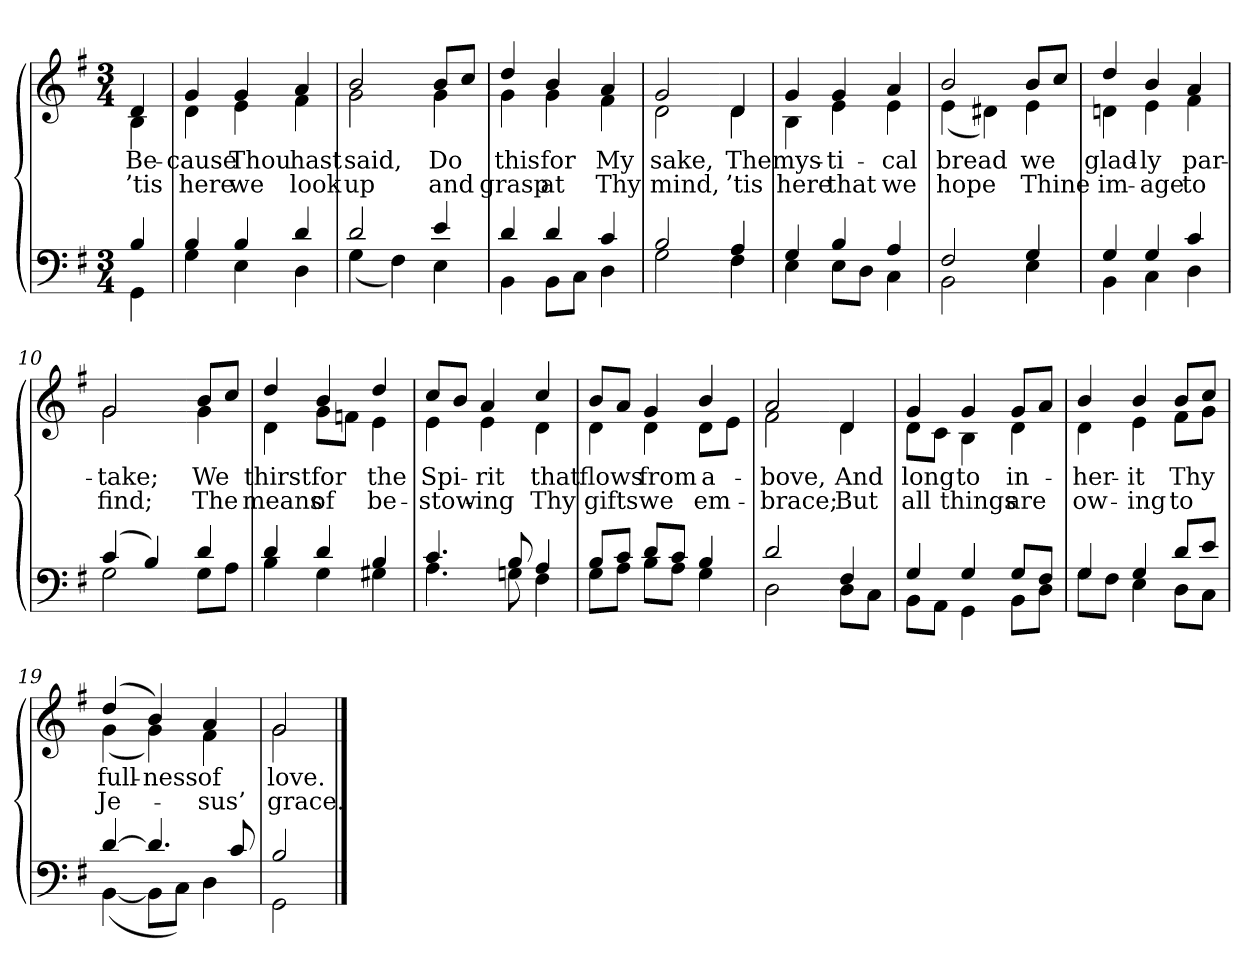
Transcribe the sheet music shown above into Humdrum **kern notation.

**kern	**kern	**text	**text
*part2	*part1	*part1	*part1
*staff2	*staff1	*staff1	*staff1
*clefF4	*clefG2	*	*
*k[f#]	*k[f#]	*	*
*M3/4	*M3/4	*	*
=1	=1	=1	=1
*^	*	*	*
!	!	!LO:TX:b:i:t=Verse	!	!
!	!	!	!LO:LY:b	!LO:LY:b
*	*	*^	*	*
4B/	4GG\	4d/	4B\	Be-	’tis
=2	=2	=2	=2	=2	=2
!	!	!	!	!LO:LY:b	!LO:LY:b
4B/	4G\	4g/	4d\	-cause	here
!	!	!	!	!LO:LY:b	!LO:LY:b
4B/	4E\	4g/	4e\	Thou	we
!	!	!	!	!LO:LY:b	!LO:LY:b
4d/	4D\	4a/	4f#\	hast	look
=3	=3	=3	=3	=3	=3
!	!	!	!	!LO:LY:b	!LO:LY:b
2d/	(<4G\	2b/	2g\	said,	up
.	4F#\)	.	.	.	.
!	!	!	!	!LO:LY:b	!LO:LY:b
4e/	4E\	8b/L	4g\	Do	and
.	.	8cc/J	.	.	.
=4	=4	=4	=4	=4	=4
!	!	!	!	!LO:LY:b	!LO:LY:b
4d/	4BB\	4dd/	4g\	this	grasp
!	!	!	!	!LO:LY:b	!LO:LY:b
4d/	8BB\L	4b/	4g\	for	at
.	8C\J	.	.	.	.
!	!	!	!	!LO:LY:b	!LO:LY:b
4c/	4D\	4a/	4f#\	My	Thy
=5	=5	=5	=5	=5	=5
!	!	!	!	!LO:LY:b	!LO:LY:b
2B/	2G\	2g/	2d\	sake,	mind,
!!LO:LB:g=z	!!
=6-	=6-	=6-	=6-	=6-	=6-
!	!	!	!	!LO:LY:b	!LO:LY:b
4A/	4F#\	4d/	4d\	The	’tis
=7	=7	=7	=7	=7	=7
!	!	!	!	!LO:LY:b	!LO:LY:b
4G/	4E\	4g/	4B\	mys-	here
!	!	!	!	!LO:LY:b	!LO:LY:b
4B/	8E\L	4g/	4e\	-ti-	that
.	8D\J	.	.	.	.
!	!	!	!	!LO:LY:b	!LO:LY:b
4A/	4C\	4a/	4e\	-cal	we
=8	=8	=8	=8	=8	=8
!	!	!	!	!LO:LY:b	!LO:LY:b
2F#/	2BB\	2b/	(<4e\	bread	hope
.	.	.	4d#X\)	.	.
!	!	!	!	!LO:LY:b	!LO:LY:b
4G/	4E\	8b/L	4e\	we	Thine
.	.	8cc/J	.	.	.
=9	=9	=9	=9	=9	=9
!	!	!	!	!LO:LY:b	!LO:LY:b
4G/	4BB\	4dd/	4dni\	glad-	im-
!	!	!	!	!LO:LY:b	!LO:LY:b
4G/	4C\	4b/	4e\	-ly	-age
!	!	!	!	!LO:LY:b	!LO:LY:b
4c/	4D\	4a/	4f#\	par-	to
=10	=10	=10	=10	=10	=10
!	!	!	!	!LO:LY:b	!LO:LY:b
(>4c/	2G\	2g/	2g\	-take;	find;
4B/)	.	.	.	.	.
!!LO:LB:g=z	!!
=11-	=11-	=11-	=11-	=11-	=11-
!	!	!	!	!LO:LY:b	!LO:LY:b
4d/	8G\L	8b/L	4g\	We	The
.	8A\J	8cc/J	.	.	.
=12	=12	=12	=12	=12	=12
!	!	!	!	!LO:LY:b	!LO:LY:b
4d/	4B\	4dd/	4d\	thirst	means
!	!	!	!	!LO:LY:b	!LO:LY:b
4d/	4G\	4b/	8g\L	for	of
.	.	.	8fn\J	.	.
!	!	!	!	!LO:LY:b	!LO:LY:b
4B/	4G#X\	4dd/	4e\	the	be-
=13	=13	=13	=13	=13	=13
!	!	!	!	!LO:LY:b	!LO:LY:b
4.c/	4.A\	8cc/L	4e\	Spi-	-stow-
.	.	8b/J	.	.	.
!	!	!	!	!LO:LY:b	!LO:LY:b
.	.	4a/	4e\	-rit	-ing
8B/	8Gni\	.	.	.	.
!	!	!	!	!LO:LY:b	!LO:LY:b
4A/	4F#\	4cc/	4d\	that	Thy
=14	=14	=14	=14	=14	=14
!	!	!	!	!LO:LY:b	!LO:LY:b
8B/L	8G\L	8b/L	4d\	flows	gifts
8c/J	8A\J	8a/J	.	.	.
!	!	!	!	!LO:LY:b	!LO:LY:b
8d/L	8B\L	4g/	4d\	from	we
8c/J	8A\J	.	.	.	.
!	!	!	!	!LO:LY:b	!LO:LY:b
4B/	4G\	4b/	8d\L	a-	em-
.	.	.	8e\J	.	.
=15	=15	=15	=15	=15	=15
!	!	!	!	!LO:LY:b	!LO:LY:b
2d/	2D\	2a/	2f#\	-bove,	-brace;
!!LO:LB:g=z	!!
=16-	=16-	=16-	=16-	=16-	=16-
!	!	!	!	!LO:LY:b	!LO:LY:b
4F#/	8D\L	4d/	4d\	And	But
.	8C\J	.	.	.	.
=17	=17	=17	=17	=17	=17
!	!	!	!	!LO:LY:b	!LO:LY:b
4G/	8BB\L	4g/	8d\L	long	all
.	8AA\J	.	8c\J	.	.
!	!	!	!	!LO:LY:b	!LO:LY:b
4G/	4GG\	4g/	4B\	to	things
!	!	!	!	!LO:LY:b	!LO:LY:b
8G/L	8BB\L	8g/L	4d\	in-	are
8F#/J	8D\J	8a/J	.	.	.
=18	=18	=18	=18	=18	=18
!	!	!	!	!LO:LY:b	!LO:LY:b
4G/	8G\L	4b/	4d\	-her-	ow-
.	8F#\J	.	.	.	.
!	!	!	!	!LO:LY:b	!LO:LY:b
4G/	4E\	4b/	4e\	-it	-ing
!	!	!	!	!LO:LY:b	!LO:LY:b
8d/L	8D\L	8b/L	8f#\L	Thy	to
8e/J	8C\J	8cc/J	8g\J	.	.
=19	=19	=19	=19	=19	=19
!	!	!	!	!LO:LY:b	!LO:LY:b
[4d/	(<[4BB\	(>4dd/	(<4g\	full-	Je-
!	!	!	!	!LO:LY:b	!
4.d/]	8BB\L]	4b/)	4g\)	-ness	.
.	8C\J)	.	.	.	.
!	!	!	!	!LO:LY:b	!LO:LY:b
.	4D\	4a/	4f#\	of	-sus’
8c/	.	.	.	.	.
=20	=20	=20	=20	=20	=20
!	!	!	!	!LO:LY:b	!LO:LY:b
2B/	2GG\	2g/	2g\	love.	grace.
*v	*v	*	*	*	*
*	*v	*v	*	*
==	==	==	==
*-	*-	*-	*-
